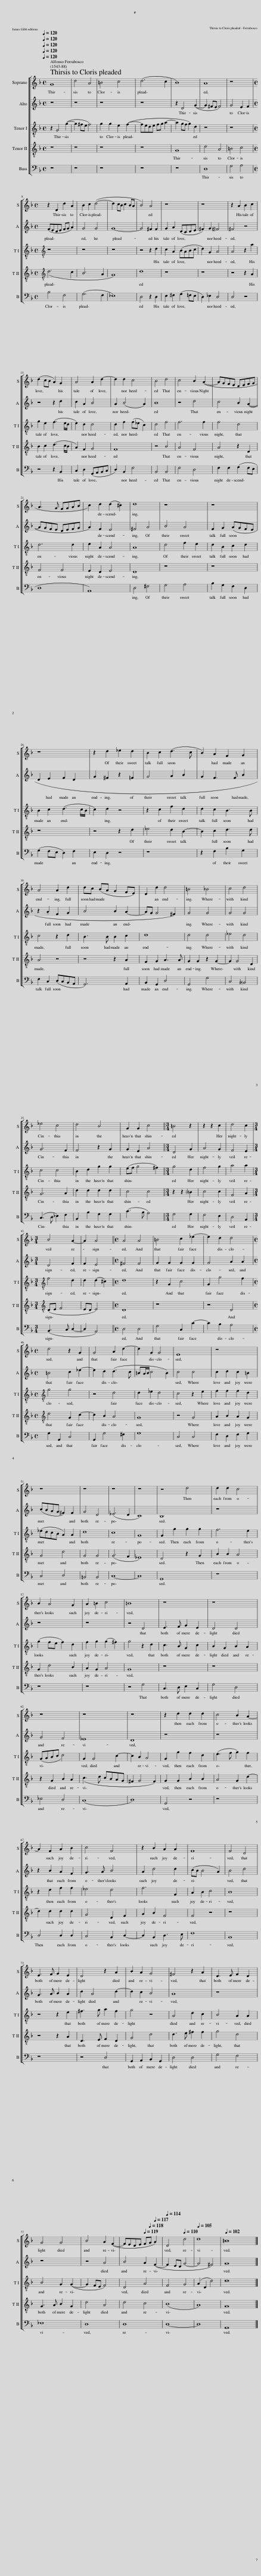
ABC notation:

X:1
%%score [ 1 2 3 4 5 ]
L:1/8
Q:1/4=120
M:4/4
I:linebreak $
K:F
V:1 treble
V:2 treble
V:3 treble-8
V:4 treble-8
V:5 bass
V:1
 G8 | d4 A4 | =B4 c4 | (d6 c2 | B8) | %5
 A8 | z8 |$[M:4/4] z2 D2 d2 A2 | B2 c2 (d4- | d2 cB c2 BA | %10
 B4) A4 | z8 | z8 | z2 A2 B2 c2 |$ (d2 cB A2) G2 | %15
 A4 A2 d2- | d2 d2 c4 | B4 d4 | c4 B2 (A2- | AGFE DEFG |$ %20
 A3 G FGAB | c2) d2 (d2 ^c2) | d8 | z8 | z8 |$ %25
 z8 | z2 d2 _e2 d2 | B2 c2 (d3 c | B2) A2 F2 G2 |$ A4 A2 d2 | %30
 dc (BA G2 FE) | D2 d2 d4 | =B4 _B4 | c4 d4 |$ _e4 c4 | %35
 d4 B4 | G2 G2 c4 ||[M:3/4] =B4 z2 | z2 z2 c2 | d4 c2 |$ %40
[M:3/4] B4 A2- | A2 A4 ||[M:4/4] A4 A4 | =B4 c2 _e2- | e2 d2 d4 |$ %45
[M:4/4] d4 z2 G2 | G4 A2 d2- | d2 G2 G4 | E8 | z8 |$ %50
 z8 | z8 | z8 | z8 | z4 d4 | %55
 d2 d2 c4 |$ B2 A4 G2 | A2 =B2 c4 | =B8 | z8 | %60
 z8 |$ z8 | z8 | z8 | z2 d2 d2 d2 | %65
 c4 B2 A2- |$ A2 F2 A2 B2 | c4 F4 | z2 B2 A2 A2 | F8 | %70
 F4 D4 |$ E3 F G2 E2 | D4 z2 A2 | B2 A2 G4 | ^F4 z2 A2 | %75
 D3 E F2 D2 |$ G4 G4 | B4 A2 (F2- | FEDE[Q:1/4=119] F[Q:1/4=118]G[Q:1/4=117] A2) |[Q:1/4=114] D4[Q:1/4=110] d4 | %80
[Q:1/4=105] d8 |[Q:1/4=102] =B16 |] %82
V:2
 z8 | z8 | z8 | z8 | z2 D4 (G2- | %5
 G2 ^FE F4) | G4 E2 F2 |$[M:4/4] (FEDE FG A2) | G4 G4 | G8- | %10
 G4 ^F2 F2 | G2 A2 (DCDE | ^F2) G2 !courtesy!^F4 | ^F4 z4 |$ z4 z2 d2 | %15
 c2 A2 B4 | A2 (B4 A2) | B8 | z4 d4 | c4 B2 (A2- |$ %20
 AGFE DEFG | A2) F2 E4 | ^F4 A4 | B4 A4 | F2 G2 (AGFE |$ %25
 D2 E2 F2 D2 | G2 ^F2 z2 =F2 | G4 A2 B2 | G2 F3 F B2 |$ z2 !tenuto!A2 F2 G2 | %30
 B4 B2 A2- | AG G4 ^F2) | G4 G4 | G4 G4 |$ G6 F2 | %35
 F4 z2 G2 | G2 E2 A4 ||[M:3/4] D4 G2 | A4 G2 | F4 E2 |$ %40
[M:3/4] D4 F2 | F2 E4 ||[M:4/4] ^F4 F4 | G2 G2 G2 G2 | G4 A2 A2 |$ %45
[M:4/4] =B4 c2 _e2- | e2 d2 (d3 c | =BA/B/ c4 B2) | c4 c4 | c2 d2 c2 =B2 |$ %50
 (cBAG ^F2) F2 | G4 D4 | (_E6 D2 | C8) | B,8 | %55
 z8 |$ z8 | z8 | z4 D4 | E3 F G2 E2 | %60
 D4 D4 |$ G4 F4 | _E8 | D8 | z8 | %65
 z8 |$ z2 B2 A2 F2 | G3 A B4 | A2 d4 d2 | (cB B4 A2) | %70
 B4 d4 |$ G3 A B2 A2 | d2 A4 d2- | d2 c2 B4 | A8 | %75
 z8 |$ z8 | z4 A4 | B4 A2 (F2- | F2 ED G4- | %80
 G4 ^F4) | G16 |] %82
V:3
 z2 G4 (g2- | g2 ^fe f4) | g2 g2 e2 (f2- | fede fg a2- | a2 gf g2) d2 | %5
 z8 | z8 |$[M:4/4][K:treble-8] z8 | z8 | z8 | %10
 z4 z2 d2 | c2 A2 (BABc | d2) G2 A4 | A4 z2 a2 |$ g2 e2 (f3 e/d/ | %15
 e2) d2 d4 | d2 f2 (f_e c2) | d4 f4 | f6 f2 | f4 d4 |$ %20
 d6 d2 | e2 A2 A4 | A8 | d4 f2 e2 | d2 B2 c2 d2 |$ %25
 B2 c2 (d3 c/B/ | c2) d2 z4 | z2 c2 f2 d2 | d2 c2 B3 B |$ c4 z2 d2 | %30
 B3 B B2 c2 | d8 | d4 d4 | _e4 d4 |$ c4 c4 | %35
 B2 d2 g2 g2 | (ef g4 ^f2) ||[M:3/4] g4 d2 | f4 g2 | a4 a2 |$ %40
[M:3/4][K:treble-8] f4 d2 | d2 (d2 ^c2) ||[M:4/4] d8 | z2 G2 c4 | G2 g4 f2 |$ %45
[M:4/4][K:treble-8] g4 g4 | z4 d4 | d2 _e2 d4 | c4 z2 e2 | f2 f2 f2 d2 |$ %50
 (_edcB A2) A2 | d8 | c8 | G8 | G2 g2 g2 g2 | %55
 f6 e2 |$ (g2 fe f2) d2 | f2 g2 (g2 ^f2) | g4 z2 d2 | c3 B G2 c2 | %60
 B2 G2 B2 A2 |$ (GABc d4) | G2 G4 c2- | c2 B2 A4 | G2 g2 f2 d2 | %65
 (e3 f g2) f2 |$ z2 d2 f2 f2 | _e4 d4 | f6 F2 | A2 B2 c4 | %70
 B8 |$ z4 z2 e2 | ^f3 g a2 f2 | g4 z4 | A4 d2 c2 | %75
 B4 A2 A2 |$ B4 G2 (G2- | G2 FE F4) | D4 A4 | F4 G4 | %80
 (A2 D2 d4) | d16 |] %82
V:4
 z8 | z8 | z8 | z8 | G8 | %5
 d4 A4 | =B4 c4 |$[M:4/4][K:treble-8] (d6 c2 | B6 A2 | G8) | %10
 d8 | z8 | z8 | z4 z2 A2 |$ B2 c2 (d3 c/B/ | %15
 A2) F2 G4 | F8 | z4 B4 | A4 F4 | A4 z2 D2 |$ %20
 F4 F4 | E2 D2 E4 | D8 | z8 | z8 |$ %25
 z8 | z4 z2 d2 | _e4 d2 B2- | B2 c2 d3 d |$ A4 z4 | %30
 z4 z2 A2 | F2 G2 A3 A | G2 G2 z2 G2- | G2 G4 D2 |$ G6 A2 | %35
 d2 d2 d2 d2 | c4 c4 ||[M:3/4] z2 z2 !courtesy!_B2 | c4 c2 | F4 A2 |$ %40
[M:3/4][K:treble-8] (DE F4 | ED E4) ||[M:4/4] D8 | z8 | z4 D4 |$ %45
[M:4/4][K:treble-8] d4 G2 c2- | c2 B2 A4 | G8 | z4 G4 | A2 B2 A2 G2 |$ %50
 G4 d4 | G4 G4 | (G6 F2 | _E8) | D4 z2 G2 | %55
 B2 B2 A4 |$ G2 d4 B2 | A2 G2 A4 | G8 | z8 | %60
 z8 |$ z2 G2 B2 A2 | (c3 d cBAG | ^F2 G4 F2) | G2 G2 B2 B2 | %65
 A4 G2 d2- |$ d2 d2 d2 d2 | G4 D2 F2 | A2 B2 F4 | F4 z4 | %70
 z8 |$ z4 z2 A2 | D3 E F2 D2 | G4 d4 | d3 e ^f2 f2 | %75
 g4 d4 |$ G3 A B2 G2 | d4 A4 | d4 c4 | (B8 | %80
 A8) | G16 |] %82
V:5
 z8 | z8 | z8 | z8 | z8 | %5
 D,8 | G,4 A,4 |$[M:4/4] B,4 F,4 | (G,6 F,2 | _E,8) | %10
 D,4 z2 D,2 | E,2 ^F,2 (G,2 =F,E, | D,2) _E,2 D,4 | D,4 z4 |$ z4 z2 B,,2 | %15
 C,2 D,2 (G,,A,,B,,C, | D,2) B,,2 F,4 | B,,4 B,,4 | F,4 D,4 | F,2 F,2 (G,2 F,E, |$ %20
 D,8 | A,,8) | D,4 ^F,4 | G,4 A,4 | B,2 G,2 F,2 D,2 |$ %25
 (G,2 F,E, D,2) F,2 | E,2 D,2 z4 | z8 | z2 F,2 B,2 G,2 |$ F,2 C,2 (D,C,B,,A,, | %30
 G,,6) A,,2 | B,,2 G,,2 D,4 | G,,4 G,4 | C,4 !courtesy!_B,,4 |$ (C,3 D, _E,2) F,2 | %35
 B,,2 B,2 G,2 G,2 | (C3 B, A,4) ||[M:3/4] G,4 G,2 | F,4 E,2 | D,4 A,,2 |$ %40
[M:3/4] (B,,3 C, D,2- | D,2 A,,4) ||[M:4/4] D,4 D,4 | G,4 C,2 C2- | C2 B,2 A,4 |$ %45
[M:4/4] G,2 G,,2 C,4 | G,,2 G,4 ^F,2 | G,8 | C,4 C,4 | F,2 D,2 F,2 G,2 |$ %50
 C,4 D,4 | =B,,4 B,,4 | C,8- | C,8 | G,,8 | %55
 z8 |$ z8 | z8 | z4 G,4 | C,3 D, E,2 C,2 | %60
 G,4 D,4 |$ _E,4 D,4 | (C,8 | D,8) | G,,4 z4 | %65
 z8 |$ D,4 D,2 D,2 | C,4 B,,2 D,2- | D,2 B,,2 D,3 E, | F,8 | %70
 B,,8 |$ z8 | z4 D,4 | G,,2 A,,2 B,,2 G,,2 | D,4 D,4 | %75
 G,4 F,4 |$ _E,8 | D,8 | D,8 | D,8- | %80
 D,8 | G,,16 |] %82
